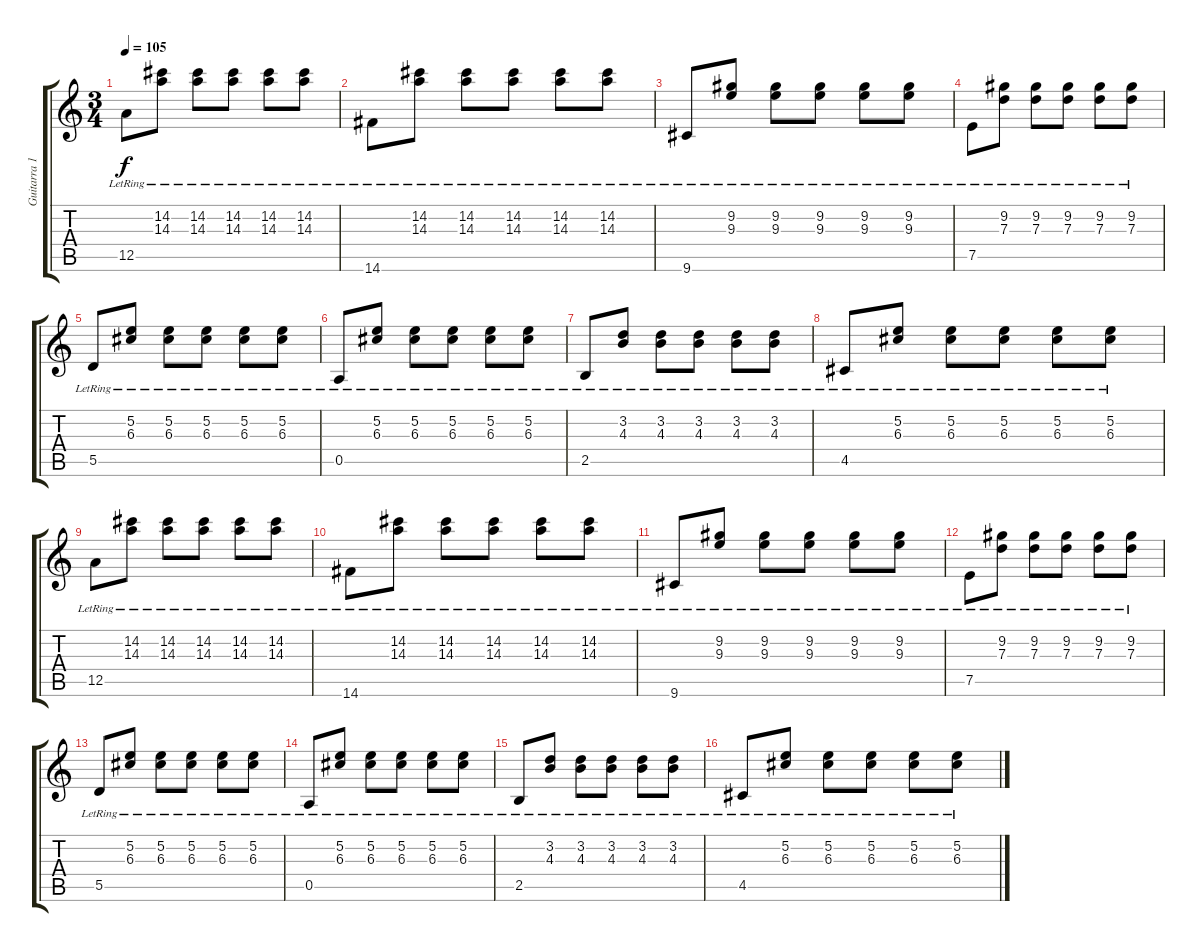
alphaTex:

\track ("Guitarra 1" "Guitarra 1") {instrument electricguitarjazz}
\staff {score tabs}
\tuning (E4 B3 G3 D3 A2 E2) {hide}
\ts (3 4)
\tempo 105
\clef g2
\ks c
12.5{lr}.8{dy f} (14.2{lr} 14.3{lr}).8 (14.2{lr} 14.3{lr}).8 (14.2{lr} 14.3{lr}).8 (14.2{lr} 14.3{lr}).8 (14.2{lr} 14.3{lr}).8 |
14.6{lr}.8 (14.2{lr} 14.3{lr}).8 (14.2{lr} 14.3{lr}).8 (14.2{lr} 14.3{lr}).8 (14.2{lr} 14.3{lr}).8 (14.2{lr} 14.3{lr}).8 |
9.6{lr}.8 (9.2{lr} 9.3{lr}).8 (9.2{lr} 9.3{lr}).8 (9.2{lr} 9.3{lr}).8 (9.2{lr} 9.3{lr}).8 (9.2{lr} 9.3{lr}).8 |
7.5{lr}.8 (9.2{lr} 7.3{lr}).8 (9.2{lr} 7.3{lr}).8 (9.2{lr} 7.3{lr}).8 (9.2{lr} 7.3{lr}).8 (9.2{lr} 7.3{lr}).8 |
5.5{lr}.8 (5.2{lr} 6.3{lr}).8 (5.2{lr} 6.3{lr}).8 (5.2{lr} 6.3{lr}).8 (5.2{lr} 6.3{lr}).8 (5.2{lr} 6.3{lr}).8 |
0.5{lr}.8 (5.2{lr} 6.3{lr}).8 (5.2{lr} 6.3{lr}).8 (5.2{lr} 6.3{lr}).8 (5.2{lr} 6.3{lr}).8 (5.2{lr} 6.3{lr}).8 |
2.5{lr}.8 (3.2{lr} 4.3{lr}).8 (3.2{lr} 4.3{lr}).8 (3.2{lr} 4.3{lr}).8 (3.2{lr} 4.3{lr}).8 (3.2{lr} 4.3{lr}).8 |
4.5{lr}.8 (5.2{lr} 6.3{lr}).8 (5.2{lr} 6.3{lr}).8 (5.2{lr} 6.3{lr}).8 (5.2{lr} 6.3{lr}).8 (5.2{lr} 6.3{lr}).8 |
12.5{lr}.8 (14.2{lr} 14.3{lr}).8 (14.2{lr} 14.3{lr}).8 (14.2{lr} 14.3{lr}).8 (14.2{lr} 14.3{lr}).8 (14.2{lr} 14.3{lr}).8 |
14.6{lr}.8 (14.2{lr} 14.3{lr}).8 (14.2{lr} 14.3{lr}).8 (14.2{lr} 14.3{lr}).8 (14.2{lr} 14.3{lr}).8 (14.2{lr} 14.3{lr}).8 |
9.6{lr}.8 (9.2{lr} 9.3{lr}).8 (9.2{lr} 9.3{lr}).8 (9.2{lr} 9.3{lr}).8 (9.2{lr} 9.3{lr}).8 (9.2{lr} 9.3{lr}).8 |
7.5{lr}.8 (9.2{lr} 7.3{lr}).8 (9.2{lr} 7.3{lr}).8 (9.2{lr} 7.3{lr}).8 (9.2{lr} 7.3{lr}).8 (9.2{lr} 7.3{lr}).8 |
5.5{lr}.8 (5.2{lr} 6.3{lr}).8 (5.2{lr} 6.3{lr}).8 (5.2{lr} 6.3{lr}).8 (5.2{lr} 6.3{lr}).8 (5.2{lr} 6.3{lr}).8 |
0.5{lr}.8 (5.2{lr} 6.3{lr}).8 (5.2{lr} 6.3{lr}).8 (5.2{lr} 6.3{lr}).8 (5.2{lr} 6.3{lr}).8 (5.2{lr} 6.3{lr}).8 |
2.5{lr}.8 (3.2{lr} 4.3{lr}).8 (3.2{lr} 4.3{lr}).8 (3.2{lr} 4.3{lr}).8 (3.2{lr} 4.3{lr}).8 (3.2{lr} 4.3{lr}).8 |
4.5{lr}.8 (5.2{lr} 6.3{lr}).8 (5.2{lr} 6.3{lr}).8 (5.2{lr} 6.3{lr}).8 (5.2{lr} 6.3{lr}).8 (5.2{lr} 6.3{lr}).8
